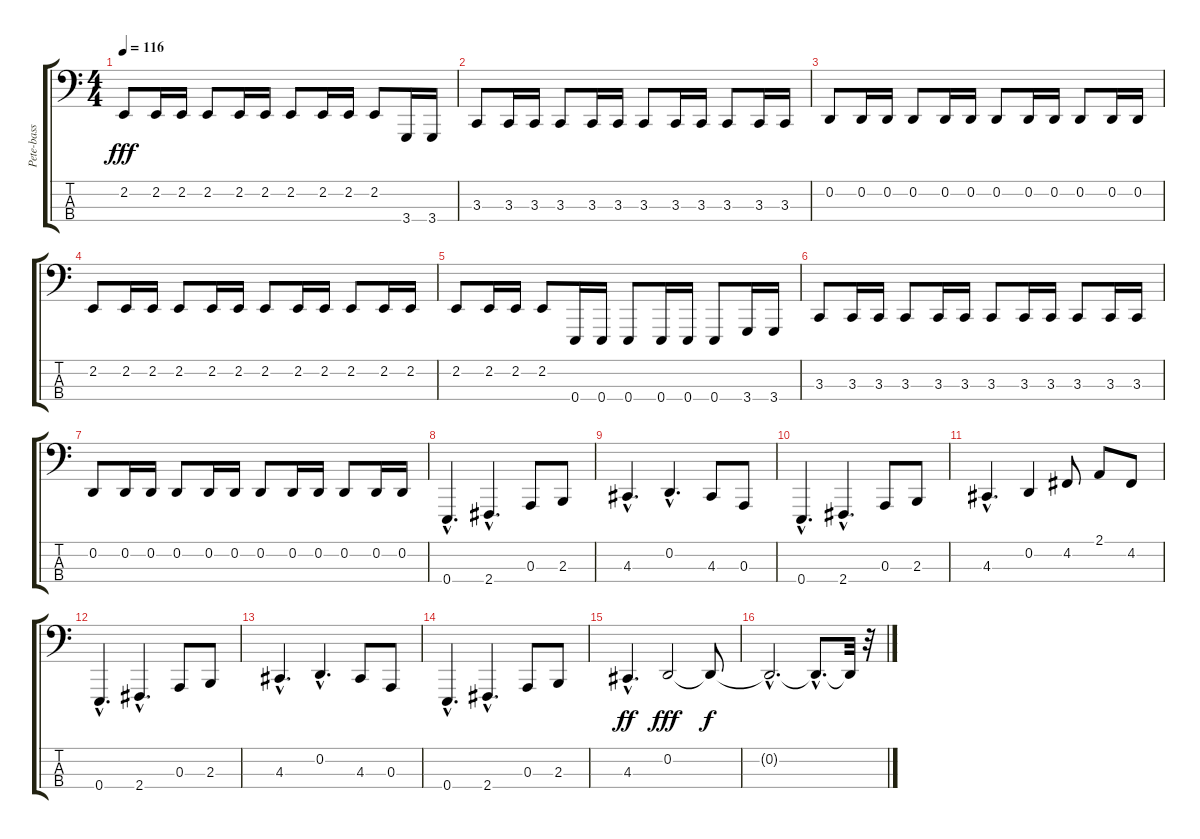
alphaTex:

\track ("Pete-bass" "Pete-bass") {instrument seashore}
\staff {score tabs}
\tuning (G2 D2 A1 E1) {hide}
\ts (4 4)
\tempo 116
\clef f4
\ks c
2.2.8{dy fff} 2.2.16 2.2.16 2.2.8 2.2.16 2.2.16 2.2.8 2.2.16 2.2.16 2.2.8 3.4.16 3.4.16 |
3.3.8 3.3.16 3.3.16 3.3.8 3.3.16 3.3.16 3.3.8 3.3.16 3.3.16 3.3.8 3.3.16 3.3.16 |
0.2.8 0.2.16 0.2.16 0.2.8 0.2.16 0.2.16 0.2.8 0.2.16 0.2.16 0.2.8 0.2.16 0.2.16 |
2.2.8 2.2.16 2.2.16 2.2.8 2.2.16 2.2.16 2.2.8 2.2.16 2.2.16 2.2.8 2.2.16 2.2.16 |
2.2.8 2.2.16 2.2.16 2.2.8 0.4.16 0.4.16 0.4.8 0.4.16 0.4.16 0.4.8 3.4.16 3.4.16 |
3.3.8 3.3.16 3.3.16 3.3.8 3.3.16 3.3.16 3.3.8 3.3.16 3.3.16 3.3.8 3.3.16 3.3.16 |
0.2.8 0.2.16 0.2.16 0.2.8 0.2.16 0.2.16 0.2.8 0.2.16 0.2.16 0.2.8 0.2.16 0.2.16 |
0.4{hac}.4{d} 2.4{hac}.4{d} 0.3.8 2.3.8 |
4.3{hac}.4{d} 0.2{hac}.4{d} 4.3.8 0.3.8 |
0.4{hac}.4{d} 2.4{hac}.4{d} 0.3.8 2.3.8 |
4.3{hac}.4{d} 0.2.4 4.2.8 2.1.8 4.2.8 |
0.4{hac}.4{d} 2.4{hac}.4{d} 0.3.8 2.3.8 |
4.3{hac}.4{d} 0.2{hac}.4{d} 4.3.8 0.3.8 |
0.4{hac}.4{d} 2.4{hac}.4{d} 0.3.8 2.3.8 |
4.3{hac}.4{d dy ff} 0.2.2{dy fff} 0.2{t}.8{dy f} |
0.2{hac t}.2{d} 0.2{hac t}.8{d} 0.2{t}.32 r.32
